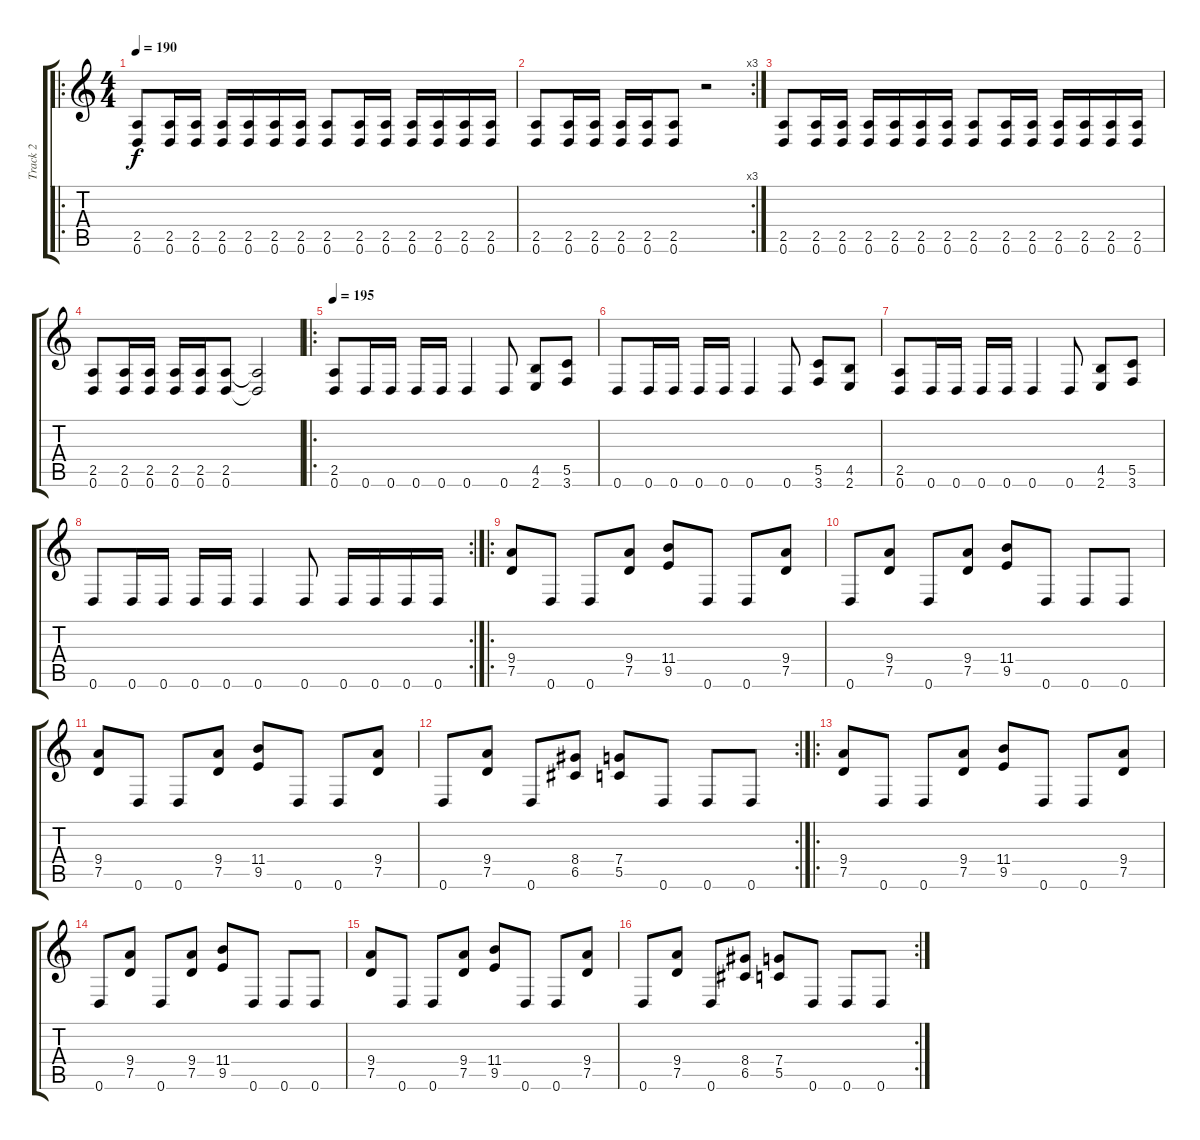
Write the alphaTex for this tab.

\track ("Track 2" "Track 2") {instrument distortionguitar}
\staff {score tabs}
\tuning (D4 A3 F3 C3 G2 D2) {hide}
\ro
\ts (4 4)
\tempo 190
\clef g2
\ks c
(2.5 0.6).8{dy f} (2.5 0.6).16 (2.5 0.6).16 (2.5 0.6).16 (2.5 0.6).16 (2.5 0.6).16 (2.5 0.6).16 (2.5 0.6).8 (2.5 0.6).16 (2.5 0.6).16 (2.5 0.6).16 (2.5 0.6).16 (2.5 0.6).16 (2.5 0.6).16 |
\rc 3
(2.5 0.6).8 (2.5 0.6).16 (2.5 0.6).16 (2.5 0.6).16 (2.5 0.6).16 (2.5 0.6).8 r.2 |
(2.5 0.6).8 (2.5 0.6).16 (2.5 0.6).16 (2.5 0.6).16 (2.5 0.6).16 (2.5 0.6).16 (2.5 0.6).16 (2.5 0.6).8 (2.5 0.6).16 (2.5 0.6).16 (2.5 0.6).16 (2.5 0.6).16 (2.5 0.6).16 (2.5 0.6).16 |
(2.5 0.6).8 (2.5 0.6).16 (2.5 0.6).16 (2.5 0.6).16 (2.5 0.6).16 (2.5 0.6).8 (2.5{t} 0.6{t}).2 |
\ro
\tempo 195
(2.5 0.6).8 0.6.16 0.6.16 0.6.16 0.6.16 0.6.4 0.6.8 (4.5 2.6).8 (5.5 3.6).8 |
0.6.8 0.6.16 0.6.16 0.6.16 0.6.16 0.6.4 0.6.8 (5.5 3.6).8 (4.5 2.6).8 |
(2.5 0.6).8 0.6.16 0.6.16 0.6.16 0.6.16 0.6.4 0.6.8 (4.5 2.6).8 (5.5 3.6).8 |
\rc 2
0.6.8 0.6.16 0.6.16 0.6.16 0.6.16 0.6.4 0.6.8 0.6.16 0.6.16 0.6.16 0.6.16 |
\ro
(9.4 7.5).8 0.6.8 0.6.8 (9.4 7.5).8 (11.4 9.5).8 0.6.8 0.6.8 (9.4 7.5).8 |
0.6.8 (9.4 7.5).8 0.6.8 (9.4 7.5).8 (11.4 9.5).8 0.6.8 0.6.8 0.6.8 |
(9.4 7.5).8 0.6.8 0.6.8 (9.4 7.5).8 (11.4 9.5).8 0.6.8 0.6.8 (9.4 7.5).8 |
\rc 2
0.6.8 (9.4 7.5).8 0.6.8 (8.4 6.5).8 (7.4 5.5).8 0.6.8 0.6.8 0.6.8 |
\ro
(9.4 7.5).8 0.6.8 0.6.8 (9.4 7.5).8 (11.4 9.5).8 0.6.8 0.6.8 (9.4 7.5).8 |
0.6.8 (9.4 7.5).8 0.6.8 (9.4 7.5).8 (11.4 9.5).8 0.6.8 0.6.8 0.6.8 |
(9.4 7.5).8 0.6.8 0.6.8 (9.4 7.5).8 (11.4 9.5).8 0.6.8 0.6.8 (9.4 7.5).8 |
\rc 2
0.6.8 (9.4 7.5).8 0.6.8 (8.4 6.5).8 (7.4 5.5).8 0.6.8 0.6.8 0.6.8
